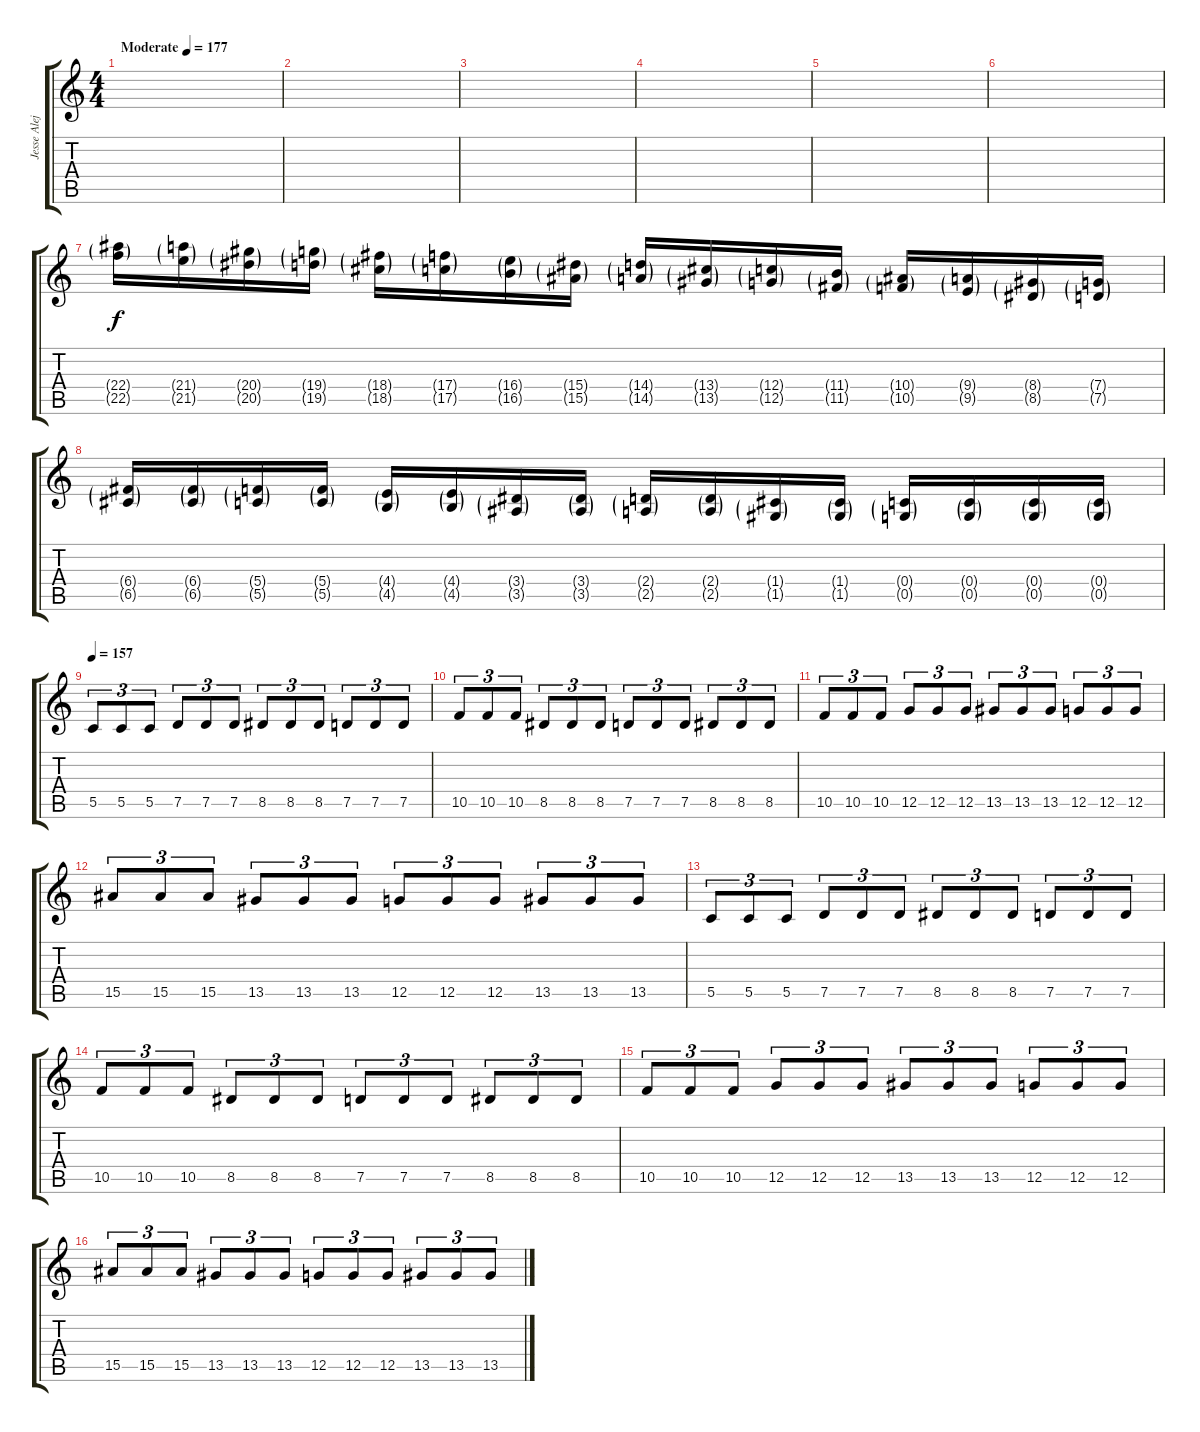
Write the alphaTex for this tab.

\track ("Jesse Alejandrez" "Jesse Alej") {instrument overdrivenguitar}
\staff {score tabs}
\tuning (D4 A3 F3 C3 G2 C2) {hide}
\ts (4 4)
\tempo (177 "Moderate")
\clef g2
\ks c
|
|
|
|
|
|
(22.4{g} 22.5{g}).16 (21.4{g} 21.5{g}).16 (20.4{g} 20.5{g}).16 (19.4{g} 19.5{g}).16 (18.4{g} 18.5{g}).16 (17.4{g} 17.5{g}).16 (16.4{g} 16.5{g}).16 (15.4{g} 15.5{g}).16 (14.4{g} 14.5{g}).16 (13.4{g} 13.5{g}).16 (12.4{g} 12.5{g}).16 (11.4{g} 11.5{g}).16 (10.4{g} 10.5{g}).16 (9.4{g} 9.5{g}).16 (8.4{g} 8.5{g}).16 (7.4{g} 7.5{g}).16 |
(6.4{g} 6.5{g}).16 (6.4{g} 6.5{g}).16 (5.4{g} 5.5{g}).16 (5.4{g} 5.5{g}).16 (4.4{g} 4.5{g}).16 (4.4{g} 4.5{g}).16 (3.4{g} 3.5{g}).16 (3.4{g} 3.5{g}).16 (2.4{g} 2.5{g}).16 (2.4{g} 2.5{g}).16 (1.4{g} 1.5{g}).16 (1.4{g} 1.5{g}).16 (0.4{g} 0.5{g}).16 (0.4{g} 0.5{g}).16 (0.4{g} 0.5{g}).16 (0.4{g} 0.5{g}).16 |
\tempo 157
5.5.8{tu (3 2) dy f} 5.5.8{tu (3 2)} 5.5.8{tu (3 2)} 7.5.8{tu (3 2)} 7.5.8{tu (3 2)} 7.5.8{tu (3 2)} 8.5.8{tu (3 2)} 8.5.8{tu (3 2)} 8.5.8{tu (3 2)} 7.5.8{tu (3 2)} 7.5.8{tu (3 2)} 7.5.8{tu (3 2)} |
10.5.8{tu (3 2)} 10.5.8{tu (3 2)} 10.5.8{tu (3 2)} 8.5.8{tu (3 2)} 8.5.8{tu (3 2)} 8.5.8{tu (3 2)} 7.5.8{tu (3 2)} 7.5.8{tu (3 2)} 7.5.8{tu (3 2)} 8.5.8{tu (3 2)} 8.5.8{tu (3 2)} 8.5.8{tu (3 2)} |
10.5.8{tu (3 2)} 10.5.8{tu (3 2)} 10.5.8{tu (3 2)} 12.5.8{tu (3 2)} 12.5.8{tu (3 2)} 12.5.8{tu (3 2)} 13.5.8{tu (3 2)} 13.5.8{tu (3 2)} 13.5.8{tu (3 2)} 12.5.8{tu (3 2)} 12.5.8{tu (3 2)} 12.5.8{tu (3 2)} |
15.5.8{tu (3 2)} 15.5.8{tu (3 2)} 15.5.8{tu (3 2)} 13.5.8{tu (3 2)} 13.5.8{tu (3 2)} 13.5.8{tu (3 2)} 12.5.8{tu (3 2)} 12.5.8{tu (3 2)} 12.5.8{tu (3 2)} 13.5.8{tu (3 2)} 13.5.8{tu (3 2)} 13.5.8{tu (3 2)} |
5.5.8{tu (3 2)} 5.5.8{tu (3 2)} 5.5.8{tu (3 2)} 7.5.8{tu (3 2)} 7.5.8{tu (3 2)} 7.5.8{tu (3 2)} 8.5.8{tu (3 2)} 8.5.8{tu (3 2)} 8.5.8{tu (3 2)} 7.5.8{tu (3 2)} 7.5.8{tu (3 2)} 7.5.8{tu (3 2)} |
10.5.8{tu (3 2)} 10.5.8{tu (3 2)} 10.5.8{tu (3 2)} 8.5.8{tu (3 2)} 8.5.8{tu (3 2)} 8.5.8{tu (3 2)} 7.5.8{tu (3 2)} 7.5.8{tu (3 2)} 7.5.8{tu (3 2)} 8.5.8{tu (3 2)} 8.5.8{tu (3 2)} 8.5.8{tu (3 2)} |
10.5.8{tu (3 2)} 10.5.8{tu (3 2)} 10.5.8{tu (3 2)} 12.5.8{tu (3 2)} 12.5.8{tu (3 2)} 12.5.8{tu (3 2)} 13.5.8{tu (3 2)} 13.5.8{tu (3 2)} 13.5.8{tu (3 2)} 12.5.8{tu (3 2)} 12.5.8{tu (3 2)} 12.5.8{tu (3 2)} |
15.5.8{tu (3 2)} 15.5.8{tu (3 2)} 15.5.8{tu (3 2)} 13.5.8{tu (3 2)} 13.5.8{tu (3 2)} 13.5.8{tu (3 2)} 12.5.8{tu (3 2)} 12.5.8{tu (3 2)} 12.5.8{tu (3 2)} 13.5.8{tu (3 2)} 13.5.8{tu (3 2)} 13.5.8{tu (3 2)}
